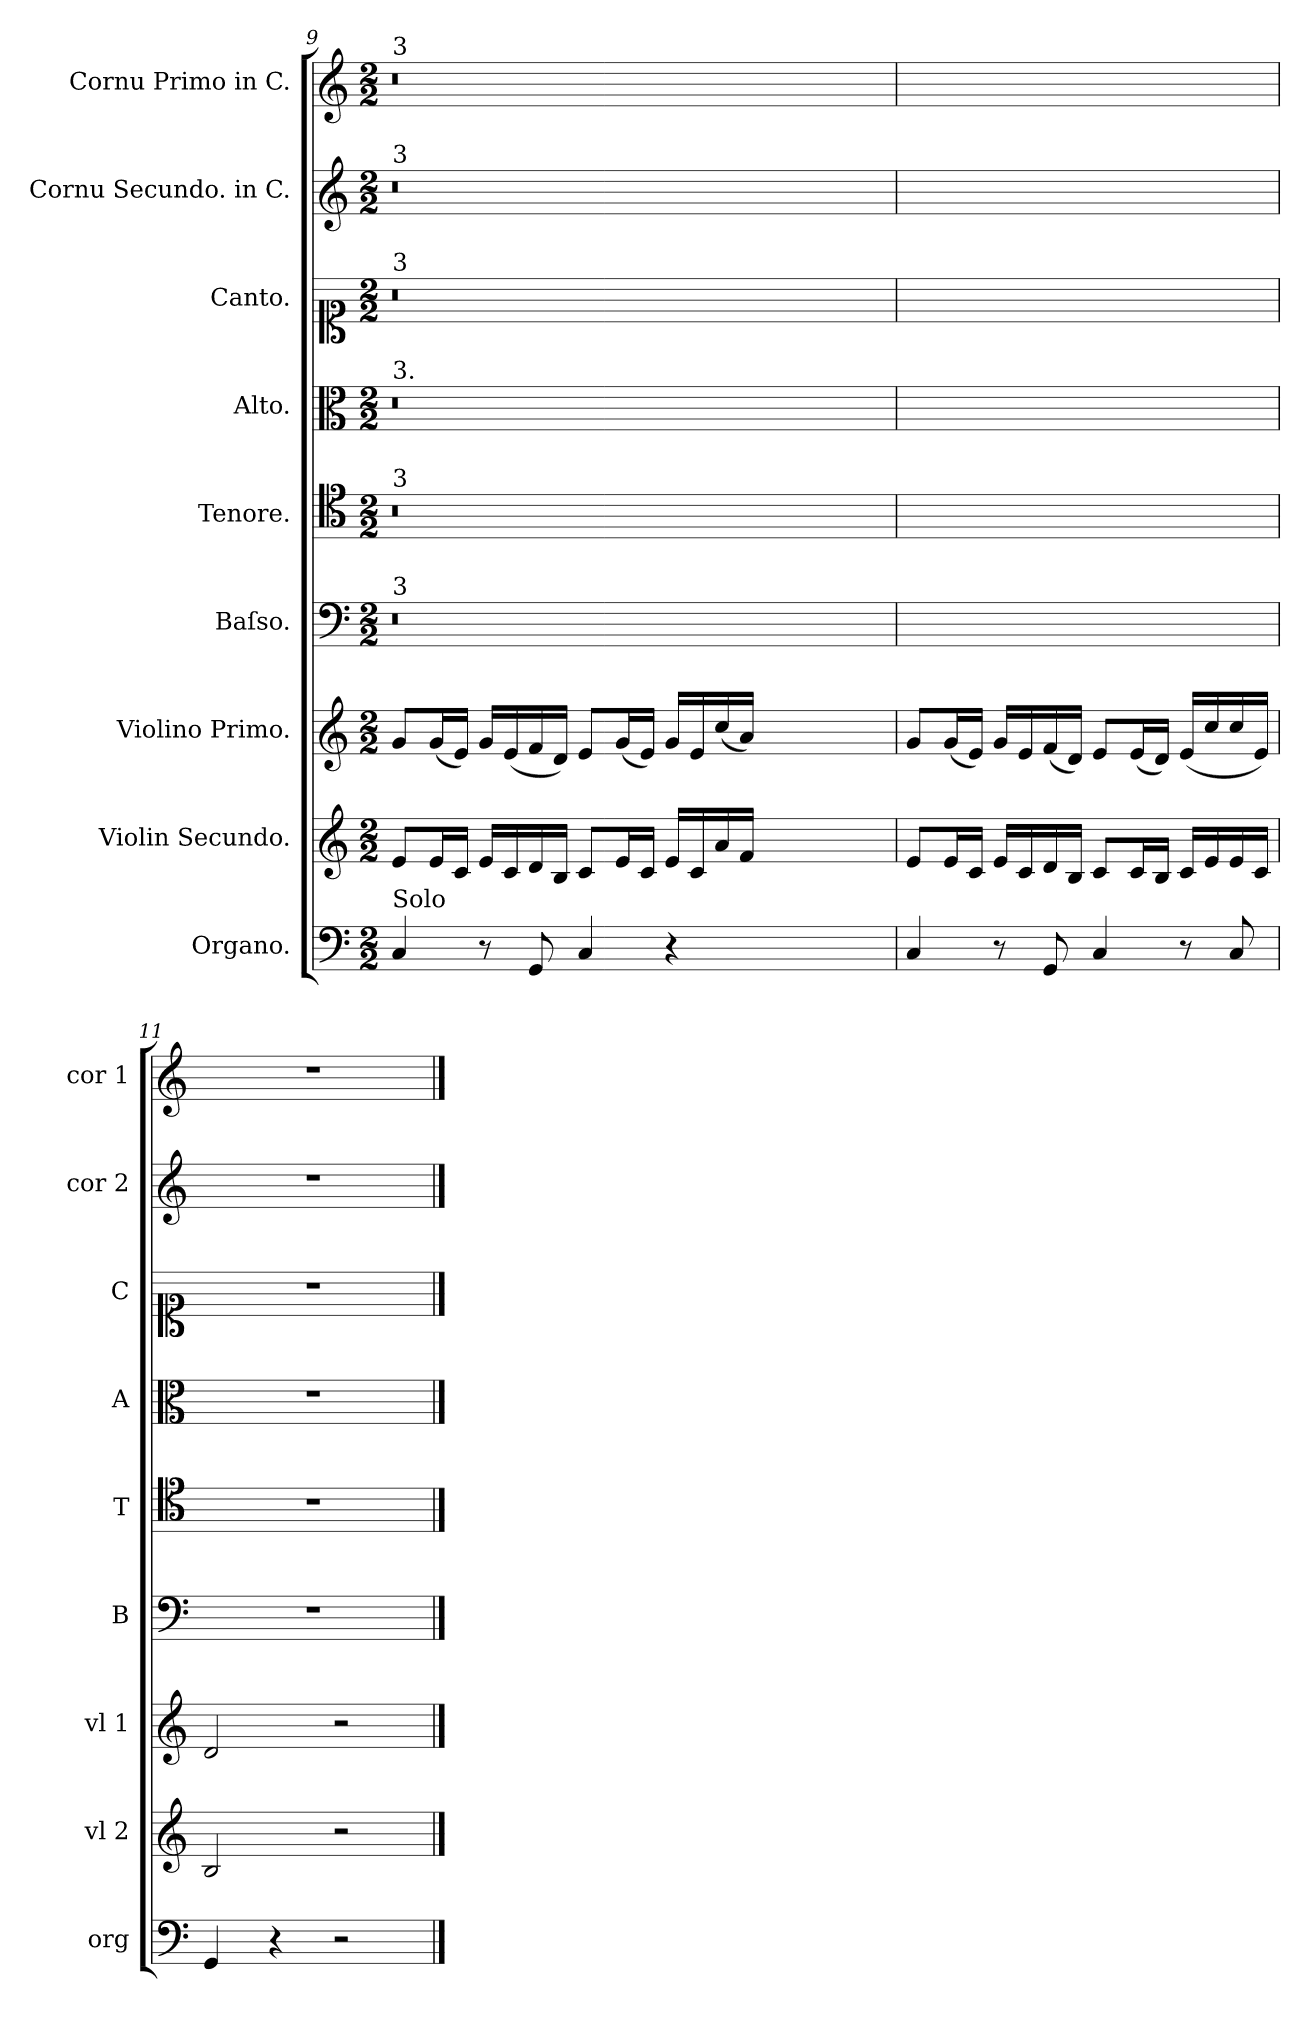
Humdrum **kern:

**kern	**kern	**kern	**kern	**kern	**kern	**kern	**kern	**kern
*part9	*part8	*part7	*part6	*part5	*part4	*part3	*part2	*part1
*staff9	*staff8	*staff7	*staff6	*staff5	*staff4	*staff3	*staff2	*staff1
*I"Organo.	*I"Violin Secundo.	*I"Violino Primo.	*I"Baſso.	*I"Tenore.	*I"Alto.	*I"Canto.	*I"Cornu Secundo. in C.	*I"Cornu Primo in C.
*I'org	*I'vl 2	*I'vl 1	*I'B	*I'T	*I'A	*I'C	*I'cor 2	*I'cor 1
*clefF4	*clefG2	*clefG2	*clefF4	*clefC4	*clefC3	*clefC1	*clefG2	*clefG2
*k[]	*k[]	*k[]	*k[]	*k[]	*k[]	*k[]	*k[]	*k[]
*M2/2	*M2/2	*M2/2	*M2/2	*M2/2	*M2/2	*M2/2	*M2/2	*M2/2
=9	=9	=9	=9	=9	=9	=9	=9	=9
!	!	!	!	!	!	!	!	!LO:TX:a:t=3
!	!	!	!	!	!	!	!LO:TX:a:t=3	!
!	!	!	!	!	!	!LO:TX:a:t=3	!	!
!	!	!	!	!	!LO:TX:a:t=3.	!	!	!
!	!	!	!	!LO:TX:a:t=3	!	!	!	!
!	!	!	!LO:TX:a:t=3	!	!	!	!	!
!LO:TX:a:t=Solo	!	!	!	!	!	!	!	!
4C/	8e/L	8g/L	0r	0r	0r	0r	0r	0r
.	16e/L	(16g/L	.	.	.	.	.	.
.	16c/JJ	16e/JJ)	.	.	.	.	.	.
8r	16e/LL	16g/LL	.	.	.	.	.	.
.	16c/	(16e/	.	.	.	.	.	.
8GG/	16d/	16f/	.	.	.	.	.	.
.	16B/JJ	16d/JJ)	.	.	.	.	.	.
4C/	8c/L	8e/L	.	.	.	.	.	.
.	16e/L	(16g/L	.	.	.	.	.	.
.	16c/JJ	16e/JJ)	.	.	.	.	.	.
4r	16e/LL	16g/LL	.	.	.	.	.	.
.	16c/	16e/	.	.	.	.	.	.
.	16a/	(16cc/	.	.	.	.	.	.
.	16f/JJ	16a/JJ)	.	.	.	.	.	.
1ryy	1ryy	1ryy	.	.	.	.	.	.
=10	=10	=10	=10	=10	=10	=10	=10	=10
4C/	8e/L	8g/L	1ryy	1ryy	1ryy	1ryy	1ryy	1ryy
.	16e/L	(16g/L	.	.	.	.	.	.
.	16c/JJ	16e/JJ)	.	.	.	.	.	.
8r	16e/LL	16g/LL	.	.	.	.	.	.
.	16c/	16e/	.	.	.	.	.	.
8GG/	16d/	(16f/	.	.	.	.	.	.
.	16B/JJ	16d/JJ)	.	.	.	.	.	.
4C/	8c/L	8e/L	.	.	.	.	.	.
.	16c/L	(16e/L	.	.	.	.	.	.
.	16B/JJ	16d/JJ)	.	.	.	.	.	.
8r	16c/LL	(16e/LL	.	.	.	.	.	.
.	16e/	16cc/	.	.	.	.	.	.
8C/	16e/	16cc/	.	.	.	.	.	.
.	16c/JJ	16e/JJ)	.	.	.	.	.	.
=11	=11	=11	=11	=11	=11	=11	=11	=11
4GG/	2B/	2d/	1r	1r	1r	1r	1r	1r
4r	.	.	.	.	.	.	.	.
2r	2r	2r	.	.	.	.	.	.
==	==	==	==	==	==	==	==	==
*-	*-	*-	*-	*-	*-	*-	*-	*-
